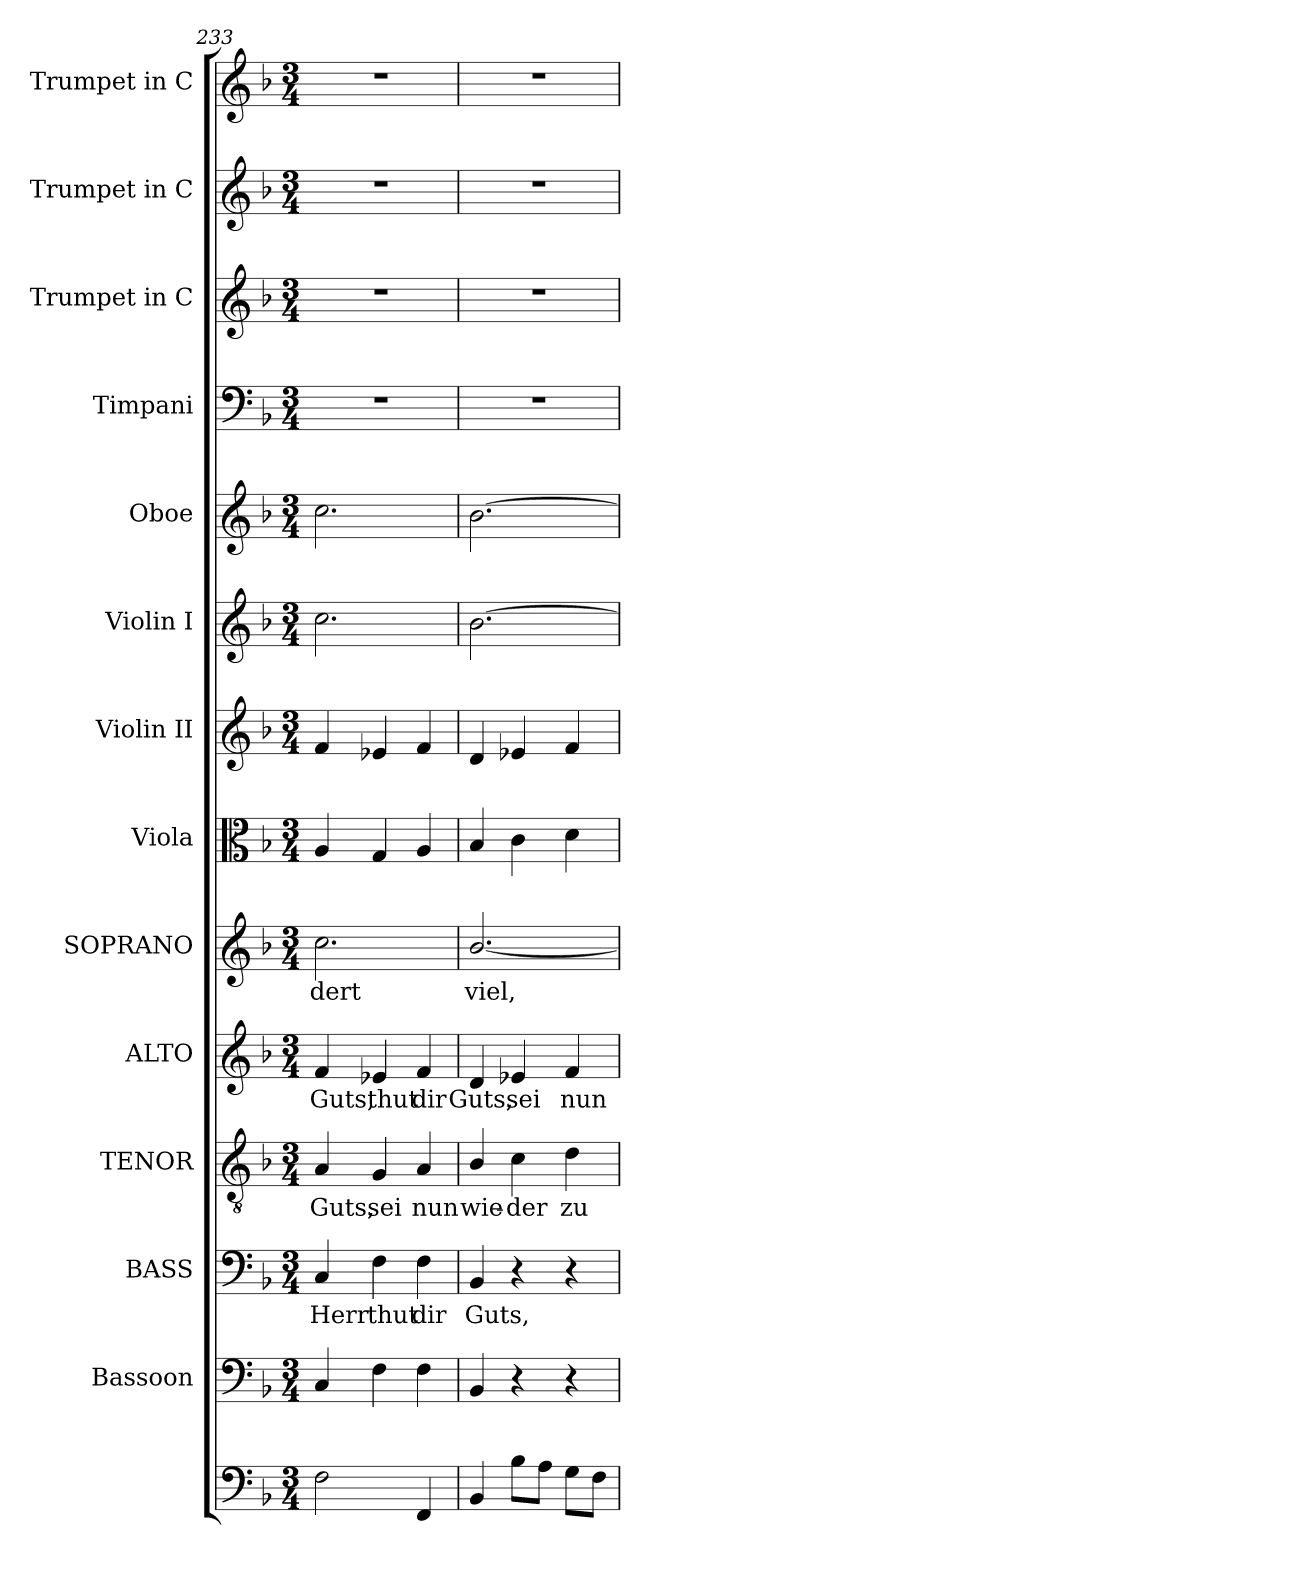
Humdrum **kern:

**kern	**kern	**kern	**text	**kern	**text	**kern	**text	**kern	**text	**kern	**kern	**kern	**kern	**kern	**kern	**kern	**kern
*part14	*part13	*part12	*part12	*part11	*part11	*part10	*part10	*part9	*part9	*part8	*part7	*part6	*part5	*part4	*part3	*part2	*part1
*staff14	*staff13	*staff12	*staff12	*staff11	*staff11	*staff10	*staff10	*staff9	*staff9	*staff8	*staff7	*staff6	*staff5	*staff4	*staff3	*staff2	*staff1
*	*I"Bassoon	*I"BASS	*	*I"TENOR	*	*I"ALTO	*	*I"SOPRANO	*	*I"Viola	*I"Violin II	*I"Violin I	*I"Oboe	*I"Timpani	*I"Trumpet in C	*I"Trumpet in C	*I"Trumpet in C
*	*	*	*	*	*	*I'Alto	*	*I'Soprano	*	*I'Viola	*I'Violin II	*I'Violin I	*I'Oboe	*I'Timp.	*	*	*
*clefF4	*clefF4	*clefF4	*	*clefGv2	*	*clefG2	*	*clefG2	*	*clefC3	*clefG2	*clefG2	*clefG2	*clefF4	*clefG2	*clefG2	*clefG2
*	*	*	*	*ITrd7c12	*	*	*	*	*	*	*	*	*	*	*	*	*
*k[b-]	*k[b-]	*k[b-]	*	*k[b-]	*	*k[b-]	*	*k[b-]	*	*k[b-]	*k[b-]	*k[b-]	*k[b-]	*k[b-]	*k[b-]	*k[b-]	*k[b-]
*F:	*F:	*F:	*	*F:	*	*F:	*	*F:	*	*F:	*F:	*F:	*F:	*F:	*F:	*F:	*F:
*M3/4	*M3/4	*M3/4	*	*M3/4	*	*M3/4	*	*M3/4	*	*M3/4	*M3/4	*M3/4	*M3/4	*M3/4	*M3/4	*M3/4	*M3/4
=233	=233	=233	=233	=233	=233	=233	=233	=233	=233	=233	=233	=233	=233	=233	=233	=233	=233
!	!	!	!LO:LY:b:color=#000000	!	!	!	!	!	!	!	!	!	!	!	!	!	!
!	!	!	!	!	!LO:LY:b:color=#000000	!	!	!	!	!	!	!	!	!	!	!	!
!	!	!	!	!	!	!	!LO:LY:b:color=#000000	!	!	!	!	!	!	!	!	!	!
!	!	!	!	!	!	!	!	!	!LO:LY:b:color=#000000	!	!	!	!	!LO:N:vis=1	!LO:N:vis=1	!LO:N:vis=1	!LO:N:vis=1
2Fi\	4Ci/	4Ci/	Herr	4AAi/	Guts,	4fi/	Guts,	2.cci\	-dert	4Ai/	4fi/	2.cci\	2.cci\	2.r	2.r	2.r	2.r
!	!	!	!LO:LY:b:color=#000000	!	!	!	!	!	!	!	!	!	!	!	!	!	!
!	!	!	!	!	!LO:LY:b:color=#000000	!	!	!	!	!	!	!	!	!	!	!	!
!	!	!	!	!	!	!	!LO:LY:b:color=#000000	!	!	!	!	!	!	!	!	!	!
.	4Fi\	4Fi\	thut	4GGi/	sei	4e-Xi/	thut	.	.	4Gi/	4e-Xi/	.	.	.	.	.	.
!	!	!	!LO:LY:b:color=#000000	!	!	!	!	!	!	!	!	!	!	!	!	!	!
!	!	!	!	!	!LO:LY:b:color=#000000	!	!	!	!	!	!	!	!	!	!	!	!
!	!	!	!	!	!	!	!LO:LY:b:color=#000000	!	!	!	!	!	!	!	!	!	!
4FFi/	4Fi\	4Fi\	dir	4AAi/	nun	4fi/	dir	.	.	4Ai/	4fi/	.	.	.	.	.	.
=234	=234	=234	=234	=234	=234	=234	=234	=234	=234	=234	=234	=234	=234	=234	=234	=234	=234
!	!	!	!LO:LY:b:color=#000000	!	!	!	!	!	!	!	!	!	!	!	!	!	!
!	!	!	!	!	!LO:LY:b:color=#000000	!	!	!	!	!	!	!	!	!	!	!	!
!	!	!	!	!	!	!	!LO:LY:b:color=#000000	!	!	!	!	!	!	!	!	!	!
!	!	!	!	!	!	!	!	!	!LO:LY:b:color=#000000	!	!	!	!	!LO:N:vis=1	!LO:N:vis=1	!LO:N:vis=1	!LO:N:vis=1
4BB-i/	4BB-i/	4BB-i/	Guts,	4BB-i/	wie-	4di/	Guts,	[2.b-i/	viel,	4B-i/	4di/	[2.b-i\	[2.b-i\	2.r	2.r	2.r	2.r
!	!	!	!	!	!LO:LY:b:color=#000000	!	!	!	!	!	!	!	!	!	!	!	!
!	!	!	!	!	!	!	!LO:LY:b:color=#000000	!	!	!	!	!	!	!	!	!	!
8B-i\L	4r	4r	.	4Ci\	-der	4e-Xi/	sei	.	.	4ci\	4e-Xi/	.	.	.	.	.	.
8Ai\J	.	.	.	.	.	.	.	.	.	.	.	.	.	.	.	.	.
!	!	!	!	!	!LO:LY:b:color=#000000	!	!	!	!	!	!	!	!	!	!	!	!
!	!	!	!	!	!	!	!LO:LY:b:color=#000000	!	!	!	!	!	!	!	!	!	!
8Gi\L	4r	4r	.	4Di\	zu-	4fi/	nun	.	.	4di\	4fi/	.	.	.	.	.	.
8Fi\J	.	.	.	.	.	.	.	.	.	.	.	.	.	.	.	.	.
=	=	=	=	=	=	=	=	=	=	=	=	=	=	=	=	=	=
*-	*-	*-	*-	*-	*-	*-	*-	*-	*-	*-	*-	*-	*-	*-	*-	*-	*-
